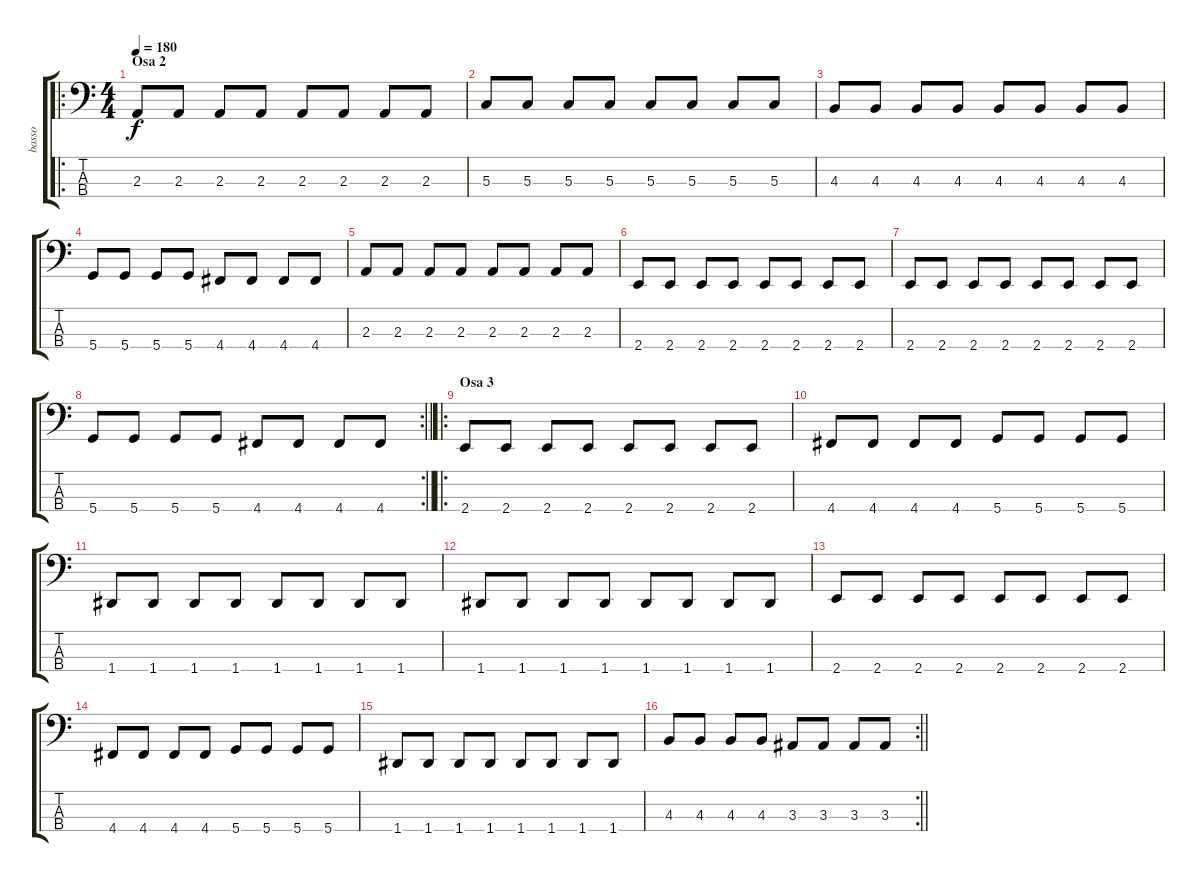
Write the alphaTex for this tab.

\track ("basso" "basso") {instrument electricbasspick}
\staff {score tabs}
\tuning (F2 C2 G1 D1) {hide}
\ro
\ts (4 4)
\section ("" "Osa 2")
\tempo 180
\clef f4
\ks c
2.3.8{dy f} 2.3.8 2.3.8 2.3.8 2.3.8 2.3.8 2.3.8 2.3.8 |
5.3.8 5.3.8 5.3.8 5.3.8 5.3.8 5.3.8 5.3.8 5.3.8 |
4.3.8 4.3.8 4.3.8 4.3.8 4.3.8 4.3.8 4.3.8 4.3.8 |
5.4.8 5.4.8 5.4.8 5.4.8 4.4.8 4.4.8 4.4.8 4.4.8 |
2.3.8 2.3.8 2.3.8 2.3.8 2.3.8 2.3.8 2.3.8 2.3.8 |
2.4.8 2.4.8 2.4.8 2.4.8 2.4.8 2.4.8 2.4.8 2.4.8 |
2.4.8 2.4.8 2.4.8 2.4.8 2.4.8 2.4.8 2.4.8 2.4.8 |
\rc 2
\barLineRight lightlight
5.4.8 5.4.8 5.4.8 5.4.8 4.4.8 4.4.8 4.4.8 4.4.8 |
\ro
\section ("" "Osa 3")
2.4.8 2.4.8 2.4.8 2.4.8 2.4.8 2.4.8 2.4.8 2.4.8 |
4.4.8 4.4.8 4.4.8 4.4.8 5.4.8 5.4.8 5.4.8 5.4.8 |
1.4.8 1.4.8 1.4.8 1.4.8 1.4.8 1.4.8 1.4.8 1.4.8 |
1.4.8 1.4.8 1.4.8 1.4.8 1.4.8 1.4.8 1.4.8 1.4.8 |
2.4.8 2.4.8 2.4.8 2.4.8 2.4.8 2.4.8 2.4.8 2.4.8 |
4.4.8 4.4.8 4.4.8 4.4.8 5.4.8 5.4.8 5.4.8 5.4.8 |
1.4.8 1.4.8 1.4.8 1.4.8 1.4.8 1.4.8 1.4.8 1.4.8 |
\rc 2
\barLineRight lightlight
4.3.8 4.3.8 4.3.8 4.3.8 3.3.8 3.3.8 3.3.8 3.3.8
